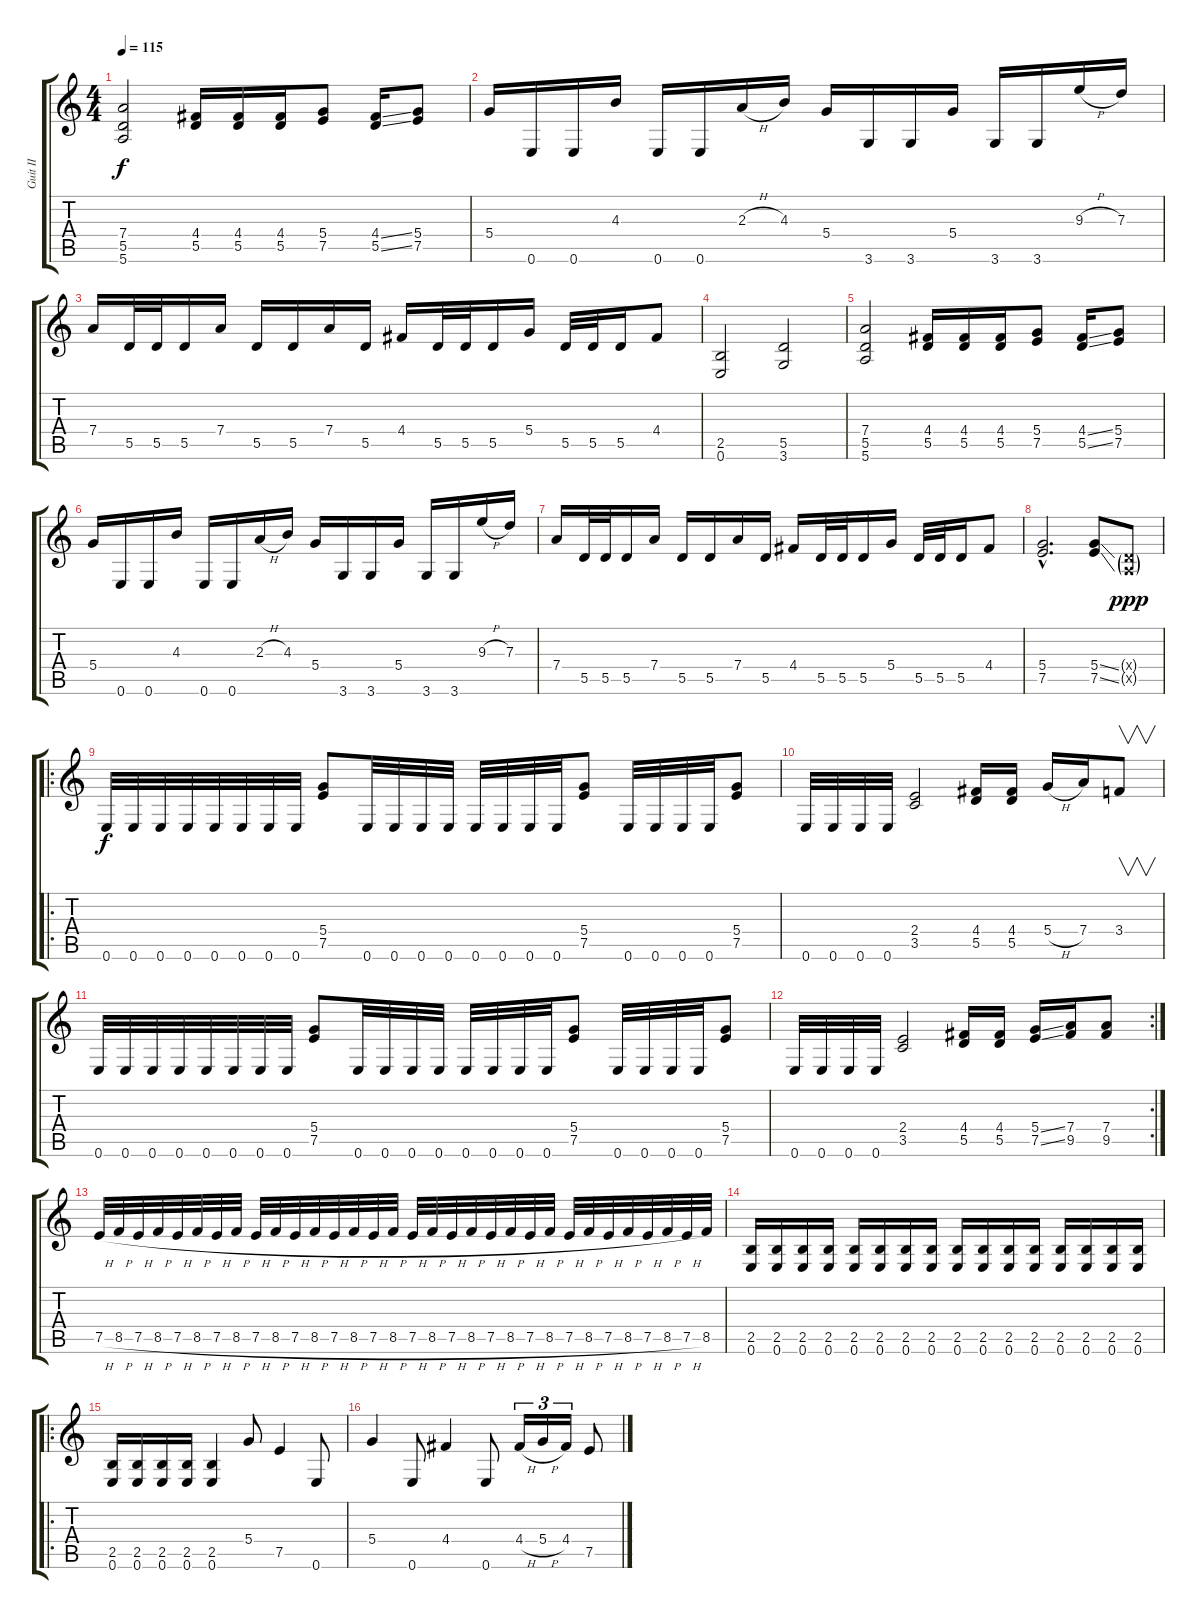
\track ("Guit II" "Guit II") {instrument distortionguitar}
\staff {score tabs}
\tuning (E4 B3 G3 D3 A2 E2) {hide}
\ts (4 4)
\tempo 115
\clef g2
\ks c
(7.4 5.5 5.6).2{dy f} (4.4 5.5).16 (4.4 5.5).16 (4.4 5.5).16 (5.4 7.5).8 (4.4{ss} 5.5{ss}).16 (5.4 7.5).8 |
5.4.16 0.6.16 0.6.16 4.3.16 0.6.16 0.6.16 2.3{h}.16 4.3.16 5.4.16 3.6.16 3.6.16 5.4.16 3.6.16 3.6.16 9.3{h}.16 7.3.16 |
7.4.16 5.5.32 5.5.32 5.5.16 7.4.16 5.5.16 5.5.16 7.4.16 5.5.16 4.4.16 5.5.32 5.5.32 5.5.16 5.4.16 5.5.32 5.5.32 5.5.16 4.4.8 |
(2.5 0.6).2 (5.5 3.6).2 |
(7.4 5.5 5.6).2 (4.4 5.5).16 (4.4 5.5).16 (4.4 5.5).16 (5.4 7.5).8 (4.4{ss} 5.5{ss}).16 (5.4 7.5).8 |
5.4.16 0.6.16 0.6.16 4.3.16 0.6.16 0.6.16 2.3{h}.16 4.3.16 5.4.16 3.6.16 3.6.16 5.4.16 3.6.16 3.6.16 9.3{h}.16 7.3.16 |
7.4.16 5.5.32 5.5.32 5.5.16 7.4.16 5.5.16 5.5.16 7.4.16 5.5.16 4.4.16 5.5.32 5.5.32 5.5.16 5.4.16 5.5.32 5.5.32 5.5.16 4.4.8 |
(5.4{hac} 7.5{hac}).2{d} (5.4{ss} 7.5{ss}).8 (0.4{g x} 0.5{g x}).8{dy ppp} |
\ro
0.6.32{dy f} 0.6.32 0.6.32 0.6.32 0.6.32 0.6.32 0.6.32 0.6.32 (5.4 7.5).8 0.6.32 0.6.32 0.6.32 0.6.32 0.6.32 0.6.32 0.6.32 0.6.32 (5.4 7.5).8 0.6.32 0.6.32 0.6.32 0.6.32 (5.4 7.5).8 |
0.6.32 0.6.32 0.6.32 0.6.32 (2.4 3.5).2 (4.4 5.5).16 (4.4 5.5).16 5.4{h}.16 7.4.16 3.4.8{v} |
0.6.32 0.6.32 0.6.32 0.6.32 0.6.32 0.6.32 0.6.32 0.6.32 (5.4 7.5).8 0.6.32 0.6.32 0.6.32 0.6.32 0.6.32 0.6.32 0.6.32 0.6.32 (5.4 7.5).8 0.6.32 0.6.32 0.6.32 0.6.32 (5.4 7.5).8 |
\rc 2
0.6.32 0.6.32 0.6.32 0.6.32 (2.4 3.5).2 (4.4 5.5).16 (4.4 5.5).16 (5.4{ss} 7.5{ss}).16 (7.4 9.5).16 (7.4 9.5).8 |
7.5{h}.32 8.5{h}.32 7.5{h}.32 8.5{h}.32 7.5{h}.32 8.5{h}.32 7.5{h}.32 8.5{h}.32 7.5{h}.32 8.5{h}.32 7.5{h}.32 8.5{h}.32 7.5{h}.32 8.5{h}.32 7.5{h}.32 8.5{h}.32 7.5{h}.32 8.5{h}.32 7.5{h}.32 8.5{h}.32 7.5{h}.32 8.5{h}.32 7.5{h}.32 8.5{h}.32 7.5{h}.32 8.5{h}.32 7.5{h}.32 8.5{h}.32 7.5{h}.32 8.5{h}.32 7.5{h}.32 8.5.32 |
(2.5 0.6).16 (2.5 0.6).16 (2.5 0.6).16 (2.5 0.6).16 (2.5 0.6).16 (2.5 0.6).16 (2.5 0.6).16 (2.5 0.6).16 (2.5 0.6).16 (2.5 0.6).16 (2.5 0.6).16 (2.5 0.6).16 (2.5 0.6).16 (2.5 0.6).16 (2.5 0.6).16 (2.5 0.6).16 |
\ro
(2.5 0.6).16 (2.5 0.6).16 (2.5 0.6).16 (2.5 0.6).16 (2.5 0.6).4 5.4.8 7.5.4 0.6.8 |
5.4.4 0.6.8 4.4.4 0.6.8 4.4{h}.16{tu (3 2)} 5.4{h}.16{tu (3 2)} 4.4.16{tu (3 2)} 7.5.8
